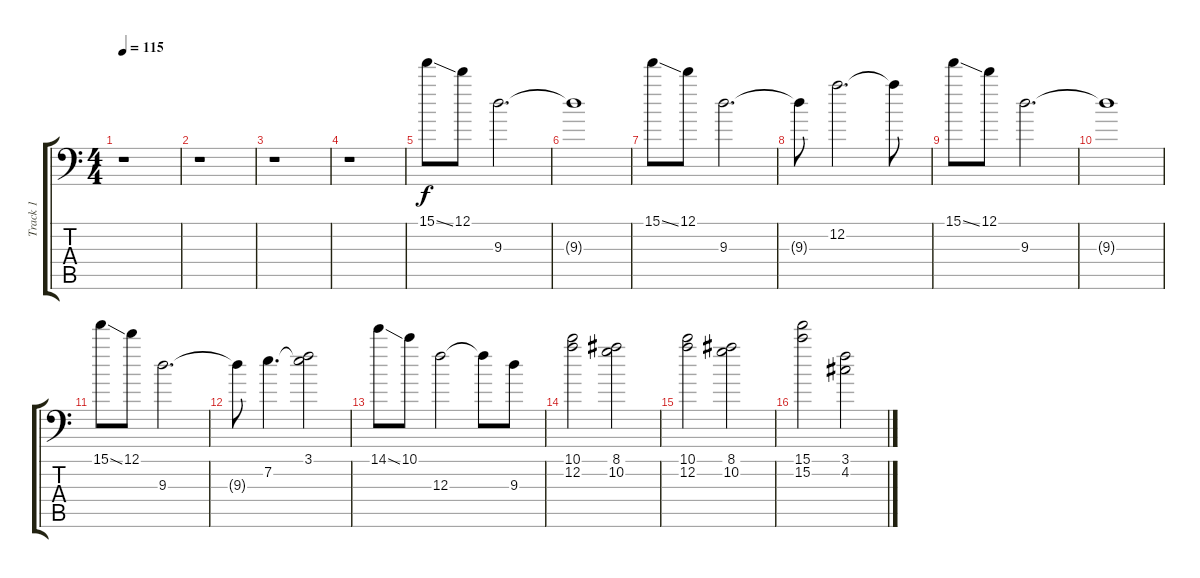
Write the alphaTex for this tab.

\track ("Track 1" "Track 1") {instrument electricguitarjazz}
\staff {score tabs}
\tuning (D4 A3 F3 Bb2 F2 Bb1) {hide}
\ts (4 4)
\tempo 115
\clef f4
\ks c
r.1{dy f instrument electricguitarjazz} |
r.1 |
r.1 |
r.1 |
15.1{ss}.8 12.1.8 9.3.2{d} |
9.3{t}.1 |
15.1{ss}.8 12.1.8 9.3.2{d} |
9.3{t}.8 12.2.2{d} 12.2{t}.8 |
15.1{ss}.8 12.1.8 9.3.2{d} |
9.3{t}.1 |
15.1{ss}.8 12.1.8 9.3.2{d} |
9.3{t}.8 7.2.4{d} (3.1 7.2{t}).2 |
14.1{ss}.8 10.1.8 12.3.2 12.3{t}.8 9.3.8 |
(10.1 12.2).2 (8.1 10.2).2 |
(10.1 12.2).2 (8.1 10.2).2 |
(15.1 15.2).2 (3.1 4.2).2
